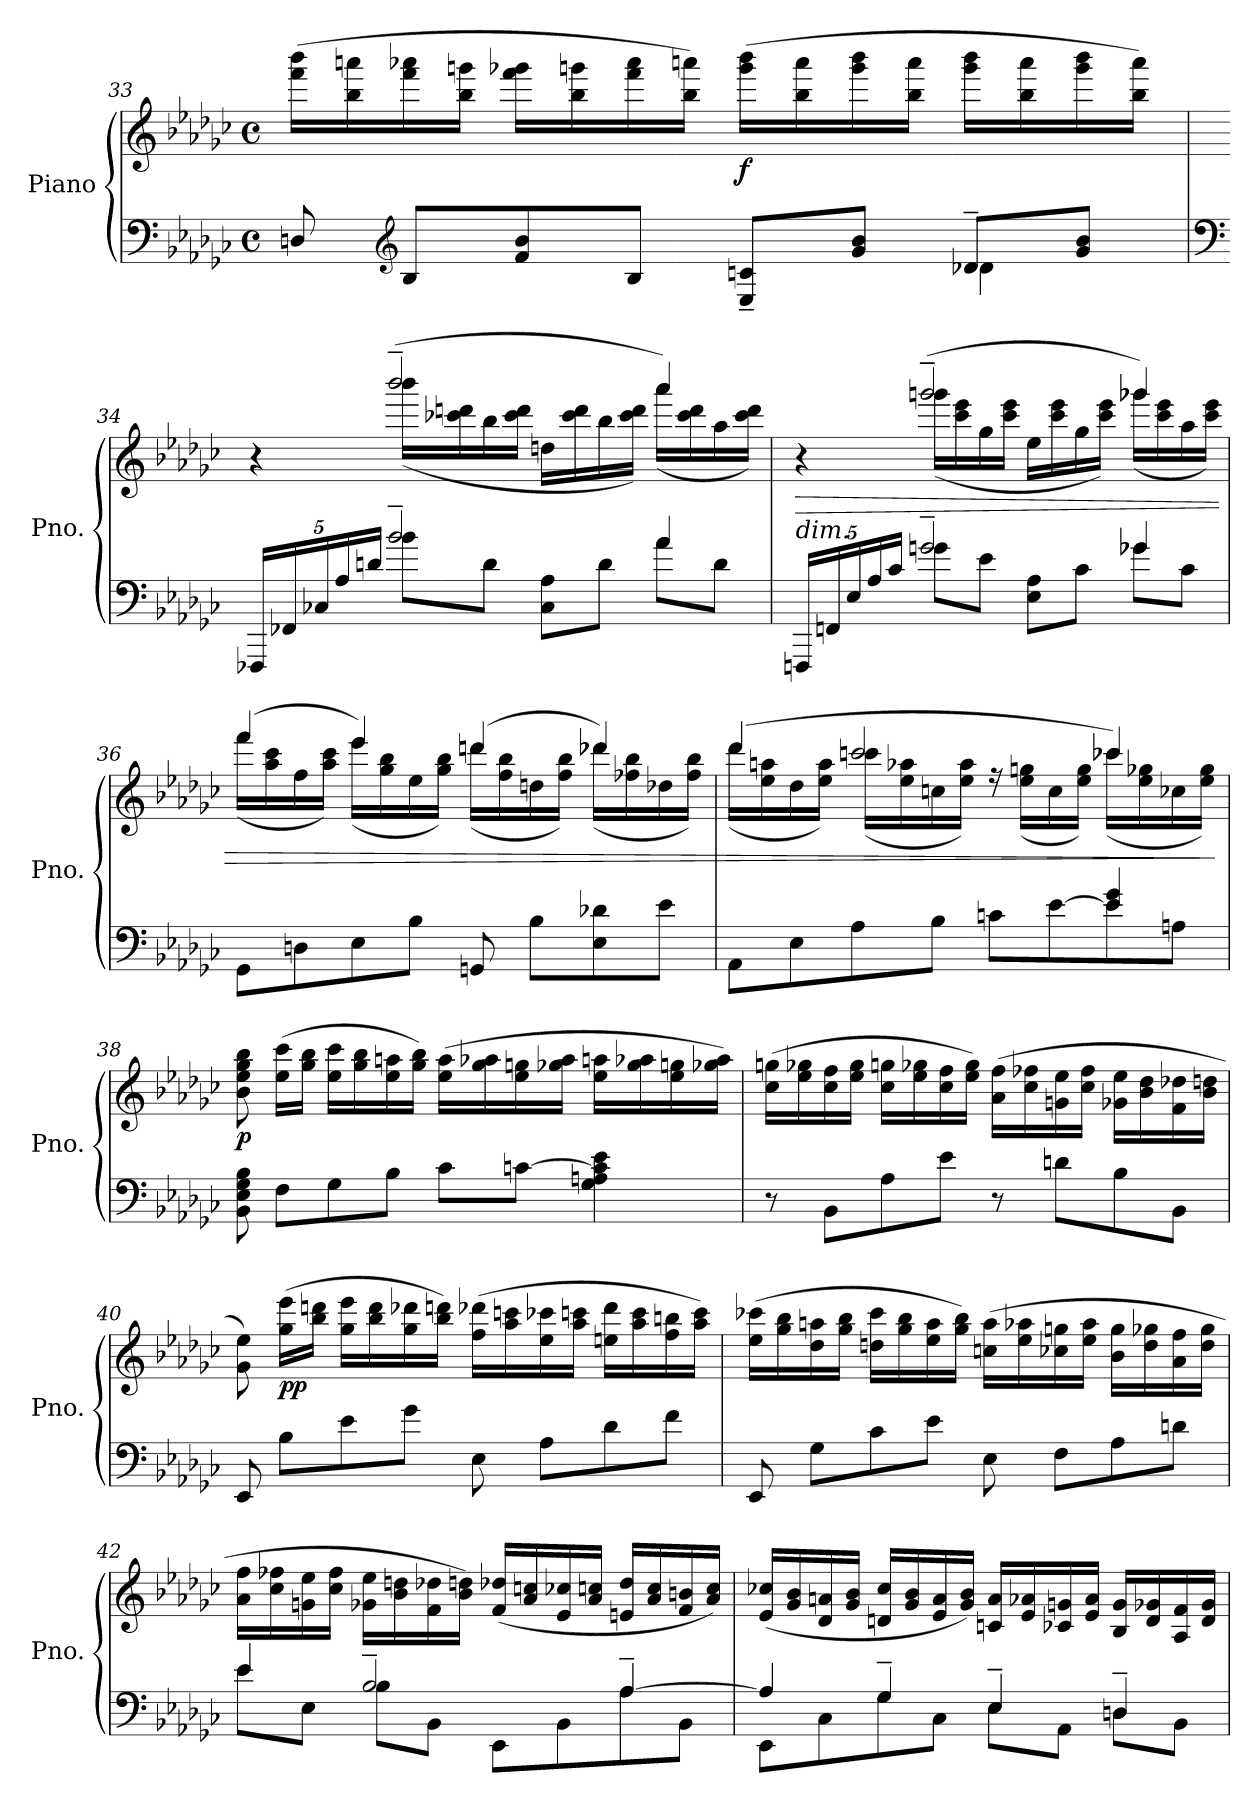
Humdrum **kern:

**kern	**kern	**dynam
*part1	*part1	*part1
*staff2	*staff1	*staff1/2
*I"Piano	*	*
*I'Pno.	*	*
*clefF4	*clefG2	*
*k[b-e-a-d-g-c-]	*k[b-e-a-d-g-c-]	*
*M4/4	*M4/4	*
*met(c)	*met(c)	*
=33	=33	=33
*^	*	*
8Dn/	2.ryy	(16fff\ 16bbb-\LL	.
.	.	16bb-\ 16aaan\	.
*clefG2	*	*	*
8B-/L	.	16fff\ 16aaa-X\	.
.	.	16bb-\ 16gggn\JJ	.
8f/ 8b-/	.	16fff\ 16ggg-X\LL	.
.	.	16bb-\ 16gggn\	.
8B-/J	.	16fff\ 16aaa-\	.
.	.	16bb-\ 16aaan\JJ)	.
!	!	!	!LO:DY:b
8E-/~ 8cn/~L	.	(16ggg\ 16bbb-\LL	f
.	.	16bb-\ 16aaa\	.
8g-/ 8b-/J	.	16ggg\ 16bbb-\	.
.	.	16bb-\ 16aaa\JJ	.
8d-X~/L	4d-\	16ggg\ 16bbb-\LL	.
.	.	16bb-\ 16aaa\	.
8g-/ 8b-/J	.	16ggg\ 16bbb-\	.
.	.	16bb-\ 16aaa\JJ)	.
!!LO:LB:g=z
=34	=34	=34	=34
*clefF4	*	*	*
*Xbrackettup	*	*	*
*	*	*^	*
20FFF-X/LL	4ryy	4r	4ryy	.
20FF-X/	.	.	.	.
20C-X/	.	.	.	.
20A-/	.	.	.	.
20dn/JJ	.	.	.	.
2b-~/	8b-\L	(2bbb-~/	(16bbb-\LL	.
.	.	.	16ccc-X\ 16dddn\	.
.	8d\J	.	16bb-\	.
.	.	.	16ccc-\ 16ddd\JJ	.
.	8C-\ 8A-\L	.	16ddn\LL	.
.	.	.	16ccc-\ 16ddd\	.
.	8d\J	.	16bb-\	.
.	.	.	16ccc-\ 16ddd\JJ)	.
4a-/	8a-\L	4aaa-/)	(16aaa-\LL	.
.	.	.	16ccc-\ 16ddd\	.
.	8d\J	.	16aa-\	.
.	.	.	16ccc-\ 16ddd\JJ)	.
=35	=35	=35	=35	=35
!LO:TX:a:i:t=dim.	!	!	!	!
!	!	!	!	!LO:HP:b
20FFFn/LL	4ryy	4r	4ryy	>
20FFn/	.	.	.	.
20E-/	.	.	.	.
20A-/	.	.	.	.
20c-/JJ	.	.	.	.
2gn~/	8g\L	(2gggn~/	(16ggg\LL	.
.	.	.	16ccc-\ 16eee-\	.
.	8e-\J	.	16gg-\	.
.	.	.	16ccc-\ 16eee-\JJ	.
.	8E-\ 8A-\L	.	16ee-\LL	.
.	.	.	16ccc-\ 16eee-\	.
.	8c-\J	.	16gg-\	.
.	.	.	16ccc-\ 16eee-\JJ)	.
4g-X/	8g-\L	4ggg-X/)	(16ggg-\LL	.
.	.	.	16ccc-\ 16eee-\	.
.	8c-\J	.	16aa-\	.
.	.	.	16ccc-\ 16eee-\JJ)	.
*v	*v	*	*	*
!!LO:PB:g=z	!!
=36	=36	=36	=36
8GG-\L	(4fff/	(>16fff\LL	.
.	.	16aa-\ 16ccc-\	.
8Dn\	.	16ff\	.
.	.	16aa-\ 16ccc-\JJ)	.
8E-\	4eee-/)	(>16eee-\LL	.
.	.	16gg-\ 16bb-\	.
8B-\J	.	16ee-\	.
.	.	16gg-\ 16bb-\JJ)	.
8GGn/	(4dddn/	(>16ddd\LL	.
.	.	16ff\ 16bb-\	.
8B-\L	.	16ddn\	.
.	.	16ff\ 16bb-\JJ)	.
8E-\ 8d-X\	4ddd-X/)	(>16ddd-\LL	.
.	.	16ff-X\ 16bb-\	.
8e-\J	.	16dd-X\	.
.	.	16ff-\ 16bb-\JJ)	.
=37	=37	=37	=37
*^	*	*	*
8AA-\L	2.ryy	(4ddd-/	(>16ddd-\LL	.
.	.	.	16ee-\ 16aan\	.
8E-\	.	.	16dd-\	.
.	.	.	16ee-\ 16aa\JJ)	.
8A-\	.	2cccn/	(>16ccc\LL	.
.	.	.	16ee-\ 16aa-X\	.
8B-\J	.	.	16ccn\	.
.	.	.	16ee-\ 16aa-\JJ)	.
8cn\L	.	.	16rff	.
.	.	.	(>16ee-\ 16ggn\LL	.
[8e-\	.	.	16cc\	.
.	.	.	16ee-\ 16gg\JJ)	.
8e-\]	4e-/ 4g-/	4ccc-X/)	(>16ccc-\LL	.
.	.	.	16ee-\ 16gg-X\	.
8An\J	.	.	16cc-X\	.
.	.	.	16ee-\ 16gg-\JJ)	.
*v	*v	*	*	*
*	*v	*v	*
.	.	]
!!LO:LB:g=z
=38	=38	=38
!	!	!LO:DY:b
8BB-\ 8E-\ 8G-\ 8B-\	8b-\ 8ee-\ 8gg-\ 8bb-\	p
8F\L	(16ee-\ 16ccc-\LL	.
.	16gg-\ 16bb-\JJ	.
8G-\	16ee-\ 16ccc-\LL	.
.	16gg-\ 16bb-\	.
8B-\J	16ee-\ 16aan\	.
.	16gg-\ 16bb-\JJ)	.
8c-\L	(16ee-\ 16aa\LL	.
.	16gg-\ 16aa-X\	.
[8cn\J	16ee-\ 16ggn\	.
.	16gg-X\ 16aa-\JJ	.
4G-\ 4An\ 4c\] 4e-\	16ee-\ 16aan\LL	.
.	16gg-\ 16aa-X\	.
.	16ee-\ 16ggn\	.
.	16gg-X\ 16aa-\JJ)	.
=39	=39	=39
8r	(16cc-\ 16ggn\LL	.
.	16ee-\ 16gg-X\	.
8BB-\L	16cc-\ 16ff\	.
.	16ee-\ 16gg-\JJ	.
8A-\	16cc-\ 16ggn\LL	.
.	16ee-\ 16gg-X\	.
8e-\J	16cc-\ 16ff\	.
.	16ee-\ 16gg-\JJ)	.
8r	(16a-\ 16ff\LL	.
.	16cc-\ 16ff-X\	.
8dn\L	16gn\ 16ee-\	.
.	16cc-\ 16ff-\JJ	.
8B-\	16g-X\ 16ee-\LL	.
.	16b-\ 16dd-\	.
8BB-\J	16f\ 16dd-X\	.
.	16b-\ 16ddn\JJ	.
!!LO:LB:g=z
=40	=40	=40
8EE-/	8g-\ 8ee-\)	.
!	!	!LO:DY:b
8B-\L	(16gg-\ 16eee-\LL	pp
.	16bb-\ 16dddn\JJ	.
8e-\	16gg-\ 16eee-\LL	.
.	16bb-\ 16ddd\	.
8g-\J	16gg-\ 16ddd-X\	.
.	16bb-\ 16dddn\JJ)	.
8E-\	(16ff\ 16ddd-X\LL	.
.	16aa-\ 16cccn\	.
8A-\L	16ee-\ 16ccc-X\	.
.	16aa-\ 16cccn\JJ	.
8d-\	16een\ 16ddd-\LL	.
.	16aa-\ 16ccc\	.
8f\J	16ff\ 16bbn\	.
.	16aa-\ 16ccc\JJ)	.
=41	=41	=41
8EE-/	(16ee-\ 16ccc-X\LL	.
.	16gg-\ 16bb-\	.
8G-\L	16dd-\ 16aan\	.
.	16gg-\ 16bb-\JJ	.
8c-\	16ddn\ 16ccc-\LL	.
.	16gg-\ 16bb-\	.
8e-\J	16ee-\ 16aa\	.
.	16gg-\ 16bb-\JJ)	.
8E-\	(16ccn\ 16aa\LL	.
.	16ee-\ 16aa-X\	.
8F\L	16cc-X\ 16ggn\	.
.	16ee-\ 16aa-\JJ	.
8A-\	16b-\ 16gg\LL	.
.	16dd\ 16gg-X\	.
8dn\J	16a-\ 16ff\	.
.	16dd\ 16gg-\JJ	.
!!LO:LB:g=z
=42	=42	=42
*^	*	*
4e-/	8e-\L	16a-\ 16ff\LL	.
.	.	16cc-\ 16ff-X\	.
.	8E-\J	16gn\ 16ee-\	.
.	.	16cc-\ 16ff-\JJ	.
2B-~/	8B-\L	16g-X\ 16ee-\LL	.
.	.	16b-\ 16ddn\	.
.	8BB-\J	16f\ 16dd-X\	.
.	.	16b-\ 16ddn\JJ)	.
.	8EE-\L	(16f/ 16dd-X/LL	.
.	.	16a-/ 16ccn/	.
.	8BB-\	16e-/ 16cc-X/	.
.	.	16a-/ 16ccn/JJ	.
[4A-~/	8A-\	16en/ 16dd-/LL	.
.	.	16a-/ 16cc/	.
.	8BB-\J	16f/ 16bn/	.
.	.	16a-/ 16cc/JJ)	.
=43	=43	=43	=43
4A-/]	8EE-\L	(16e-/ 16cc-X/LL	.
.	.	16g-/ 16b-/	.
.	8C-\	16d-/ 16an/	.
.	.	16g-/ 16b-/JJ	.
4G-~/	8G-\	16dn/ 16cc-/LL	.
.	.	16g-/ 16b-/	.
.	8C-\J	16e-/ 16a/	.
.	.	16g-/ 16b-/JJ)	.
4E-~/	8E-\L	16cn/ 16a/LL	.
.	.	16e-/ 16a-X/	.
.	8AA-\J	16c-X/ 16gn/	.
.	.	16e-/ 16a-/JJ	.
4Dn~/	8D\L	16B-/ 16g/LL	.
.	.	16d/ 16g-X/	.
.	8BB-\J	16A-/ 16f/	.
.	.	16d/ 16g-/JJ	.
*v	*v	*	*
=	=	=
*-	*-	*-
